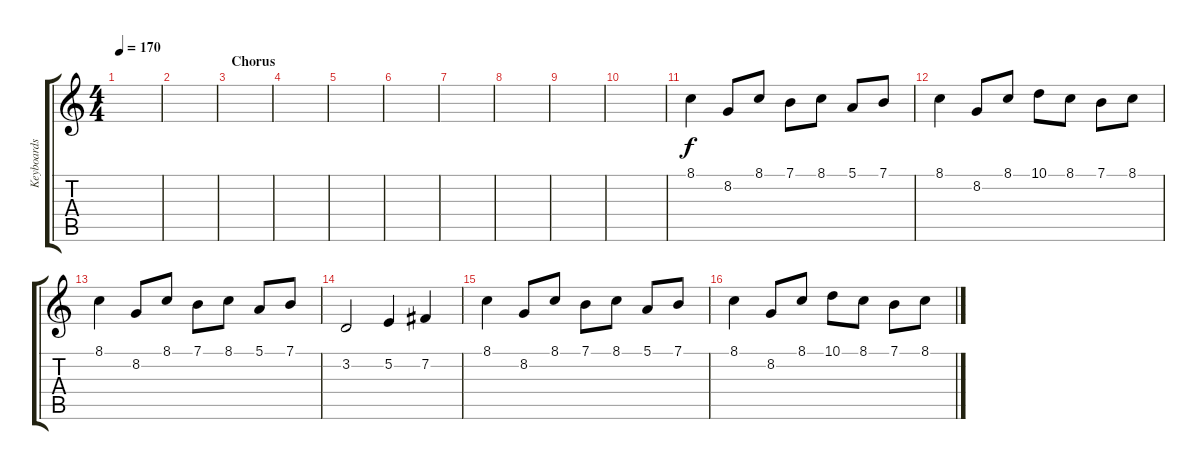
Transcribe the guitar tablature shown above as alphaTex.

\track ("Keyboards" "Keyboards") {instrument pad1newage}
\staff {score tabs}
\tuning (E4 B3 G3 D3 A2 E2) {hide}
\ts (4 4)
\tempo 170
\clef g2
\ks c
|
|
\section ("" "Chorus")
|
|
|
|
|
|
|
|
8.1.4{volume 16 instrument harpsichord} 8.2.8 8.1.8 7.1.8 8.1.8 5.1.8 7.1.8 |
8.1.4 8.2.8 8.1.8 10.1.8 8.1.8 7.1.8 8.1.8 |
8.1.4 8.2.8 8.1.8 7.1.8 8.1.8 5.1.8 7.1.8 |
3.2.2 5.2.4 7.2.4 |
8.1.4 8.2.8 8.1.8 7.1.8 8.1.8 5.1.8 7.1.8 |
8.1.4 8.2.8 8.1.8 10.1.8 8.1.8 7.1.8 8.1.8
